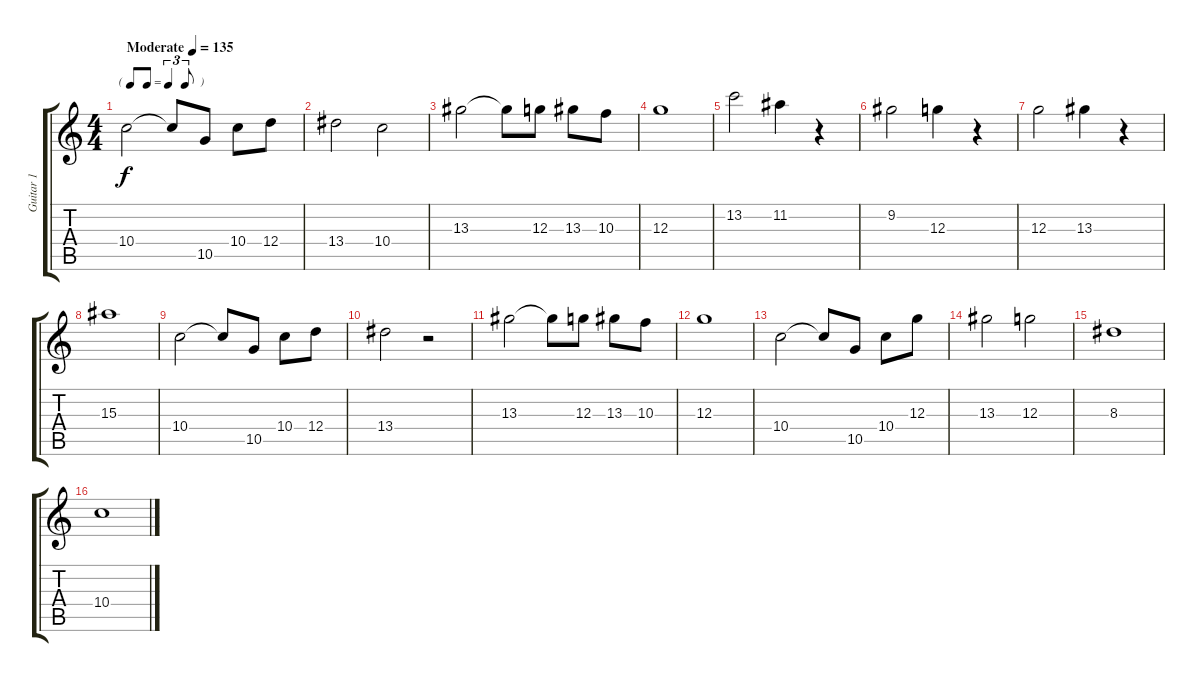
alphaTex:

\track ("Guitar 1" "Guitar 1") {instrument distortionguitar}
\staff {score tabs}
\tuning (E4 B3 G3 D3 A2 E2) {hide}
\ts (4 4)
\tf triplet8th
\tempo (135 "Moderate")
\clef g2
\ks c
10.4.2{dy f instrument electricguitarclean} 10.4{t}.8 10.5.8 10.4.8 12.4.8 |
13.4.2 10.4.2 |
13.3.2 13.3{t}.8 12.3.8 13.3.8 10.3.8 |
12.3.1 |
13.2.2{txt "" instrument distortionguitar} 11.2.4 r.4 |
9.2.2 12.3.4 r.4 |
12.3.2 13.3.4 r.4 |
15.3.1 |
10.4.2{instrument electricguitarclean} 10.4{t}.8 10.5.8 10.4.8 12.4.8 |
13.4.2 r.2 |
13.3.2 13.3{t}.8 12.3.8 13.3.8 10.3.8 |
12.3.1 |
10.4.2{instrument electricguitarclean} 10.4{t}.8 10.5.8 10.4.8 12.3.8 |
13.3.2 12.3.2 |
8.3.1 |
10.4.1
